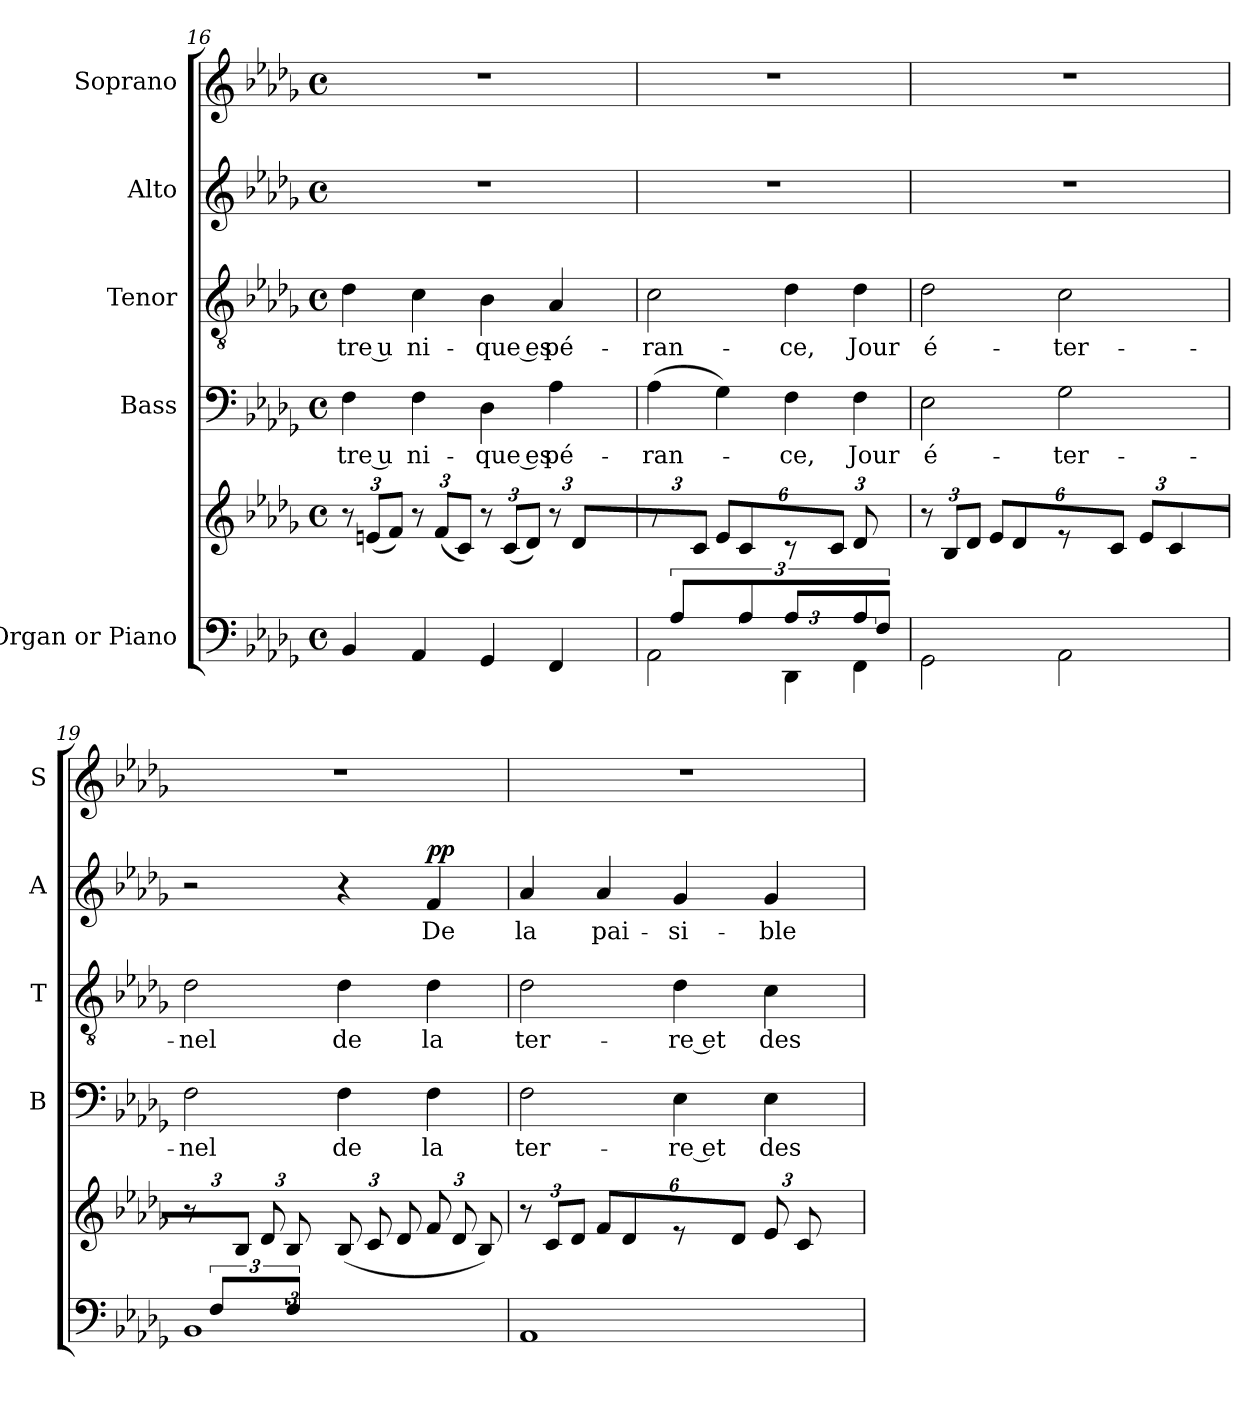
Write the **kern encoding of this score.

**kern	**kern	**kern	**text	**kern	**text	**kern	**text	**dynam	**kern
*part5	*part5	*part4	*part4	*part3	*part3	*part2	*part2	*part2	*part1
*staff6	*staff5	*staff4	*staff4	*staff3	*staff3	*staff2	*staff2	*staff2	*staff1
*I"Organ or Piano	*	*I"Bass	*	*I"Tenor	*	*I"Alto	*	*	*I"Soprano
*	*	*I'B	*	*I'T	*	*I'A	*	*	*I'S
!!LO:LB:g=z
*clefF4	*clefG2	*clefF4	*	*clefGv2	*	*clefG2	*	*	*clefG2
*k[b-e-a-d-g-]	*k[b-e-a-d-g-]	*k[b-e-a-d-g-]	*	*k[b-e-a-d-g-]	*	*k[b-e-a-d-g-]	*	*	*k[b-e-a-d-g-]
*M4/4	*M4/4	*M4/4	*	*M4/4	*	*M4/4	*	*	*M4/4
*met(c)	*met(c)	*met(c)	*	*met(c)	*	*met(c)	*	*	*met(c)
=16	=16	=16	=16	=16	=16	=16	=16	=16	=16
*^	*	*	*	*	*	*	*	*	*
*	*	*Xbrackettup	*	*	*	*	*	*	*	*
!	!	!	!	!LO:LY:b	!	!LO:LY:b	!	!	!	!
12%11ryy	4BB-/	12r	4F\	tre u	4d-\	tre u	1r	.	.	1r
.	.	(<12en/L	.	.	.	.	.	.	.	.
.	.	12f/J)	.	.	.	.	.	.	.	.
!	!	!	!	!LO:LY:b	!	!LO:LY:b	!	!	!	!
.	4AA-/	12r	4F\	-ni-	4c\	-ni-	.	.	.	.
.	.	(<12f/L	.	.	.	.	.	.	.	.
.	.	12c/J)	.	.	.	.	.	.	.	.
!	!	!	!	!LO:LY:b	!	!LO:LY:b	!	!	!	!
.	4GG-/	12r	4D-\	que es	4B-\	que es	.	.	.	.
.	.	(<12c/L	.	.	.	.	.	.	.	.
.	.	12d-/J)	.	.	.	.	.	.	.	.
!	!	!	!	!LO:LY:b	!	!LO:LY:b	!	!	!	!
.	4FF/	12r	4A-\	-pé-	4A-/	-pé-	.	.	.	.
.	.	(<12d-/L	.	.	.	.	.	.	.	.
12A-/J)	.	12ryy	.	.	.	.	.	.	.	.
=17	=17	=17	=17	=17	=17	=17	=17	=17	=17	=17
!	!	!	!	!LO:LY:b	!	!LO:LY:b	!	!	!	!
12ryy	2AA-\	12r	(>4A-\	-ran-	2c\	-ran-	1r	.	.	1r
12A-/L	.	12ryy	.	.	.	.	.	.	.	.
4ryy	.	12c/J	.	.	.	.	.	.	.	.
.	.	12e-/L	4G-\)	.	.	.	.	.	.	.
.	.	12c/	.	.	.	.	.	.	.	.
12A-/J	.	12ryy	.	.	.	.	.	.	.	.
!	!	!	!	!LO:LY:b	!	!LO:LY:b	!	!	!	!
12ryy	4DD-\	12r	4F\	-ce,	4d-\	-ce,	.	.	.	.
12A-/L	.	12ryy	.	.	.	.	.	.	.	.
6ryy	.	12c/J	.	.	.	.	.	.	.	.
!	!	!	!	!LO:LY:b	!	!LO:LY:b	!	!	!	!
.	4FF\	12d-/L	4F\	Jour	4d-\	Jour	.	.	.	.
12A-/	.	6ryy	.	.	.	.	.	.	.	.
12F/J	.	.	.	.	.	.	.	.	.	.
=18	=18	=18	=18	=18	=18	=18	=18	=18	=18	=18
!	!	!	!	!LO:LY:b	!	!LO:LY:b	!	!	!	!
12%5ryy	2GG-\	12r	2E-\	é-	2d-\	é-	1r	.	.	1r
.	.	(<12B-/L	.	.	.	.	.	.	.	.
.	.	12d-/J	.	.	.	.	.	.	.	.
.	.	12e-/L	.	.	.	.	.	.	.	.
.	.	12d-/	.	.	.	.	.	.	.	.
12B-/J)	.	12ryy	.	.	.	.	.	.	.	.
!	!	!	!	!LO:LY:b	!	!LO:LY:b	!	!	!	!
12ryy	2AA-\	12r	2G-\	-ter-	2c\	-ter-	.	.	.	.
12G-/L	.	12ryy	.	.	.	.	.	.	.	.
4ryy	.	12c/J	.	.	.	.	.	.	.	.
.	.	12e-/L	.	.	.	.	.	.	.	.
.	.	12c/	.	.	.	.	.	.	.	.
12G-/J	.	12ryy	.	.	.	.	.	.	.	.
!!LO:LB:g=z
=19	=19	=19	=19	=19	=19	=19	=19	=19	=19	=19
!	!	!	!	!LO:LY:b	!	!LO:LY:b	!	!	!	!
12ryy	1BB-	12r	2F\	-nel	2d-\	-nel	2r	.	.	1r
12F/L	.	12ryy	.	.	.	.	.	.	.	.
4ryy	.	12B-/J	.	.	.	.	.	.	.	.
.	.	12d-/L	.	.	.	.	.	.	.	.
.	.	12B-/	.	.	.	.	.	.	.	.
12F/J	.	12ryy	.	.	.	.	.	.	.	.
!	!	!	!	!LO:LY:b	!	!LO:LY:b	!	!	!	!
2ryy	.	(<12B-/L	4F\	de	4d-\	de	4r	.	.	.
.	.	12c/	.	.	.	.	.	.	.	.
.	.	12d-/J	.	.	.	.	.	.	.	.
!	!	!	!	!LO:LY:b	!	!LO:LY:b	!	!LO:LY:b	!LO:DY:a	!
.	.	12f/L	4F\	la	4d-\	la	4f/	De	pp	.
.	.	12d-/	.	.	.	.	.	.	.	.
.	.	12B-/J)	.	.	.	.	.	.	.	.
=20	=20	=20	=20	=20	=20	=20	=20	=20	=20	=20
!	!	!	!	!LO:LY:b	!	!LO:LY:b	!	!LO:LY:b	!	!
12%5ryy	1AA-	12r	2F\	ter-	2d-\	ter-	4a-/	la	.	1r
.	.	(<12c/L	.	.	.	.	.	.	.	.
.	.	12d-/J	.	.	.	.	.	.	.	.
!	!	!	!	!	!	!	!	!LO:LY:b	!	!
.	.	12f/L	.	.	.	.	4a-/	pai-	.	.
.	.	12d-/	.	.	.	.	.	.	.	.
12A-/J)	.	12ryy	.	.	.	.	.	.	.	.
!	!	!	!	!LO:LY:b	!	!LO:LY:b	!	!LO:LY:b	!	!
12ryy	.	12r	4E-\	re et	4d-\	re et	4g-/	-si-	.	.
12G-/L	.	12ryy	.	.	.	.	.	.	.	.
4ryy	.	12d-/J	.	.	.	.	.	.	.	.
!	!	!	!	!LO:LY:b	!	!LO:LY:b	!	!LO:LY:b	!	!
.	.	12e-/L	4E-\	des	4c\	des	4g-/	-ble	.	.
.	.	12c/	.	.	.	.	.	.	.	.
12G-/J	.	12ryy	.	.	.	.	.	.	.	.
*v	*v	*	*	*	*	*	*	*	*	*
=	=	=	=	=	=	=	=	=	=
*-	*-	*-	*-	*-	*-	*-	*-	*-	*-
